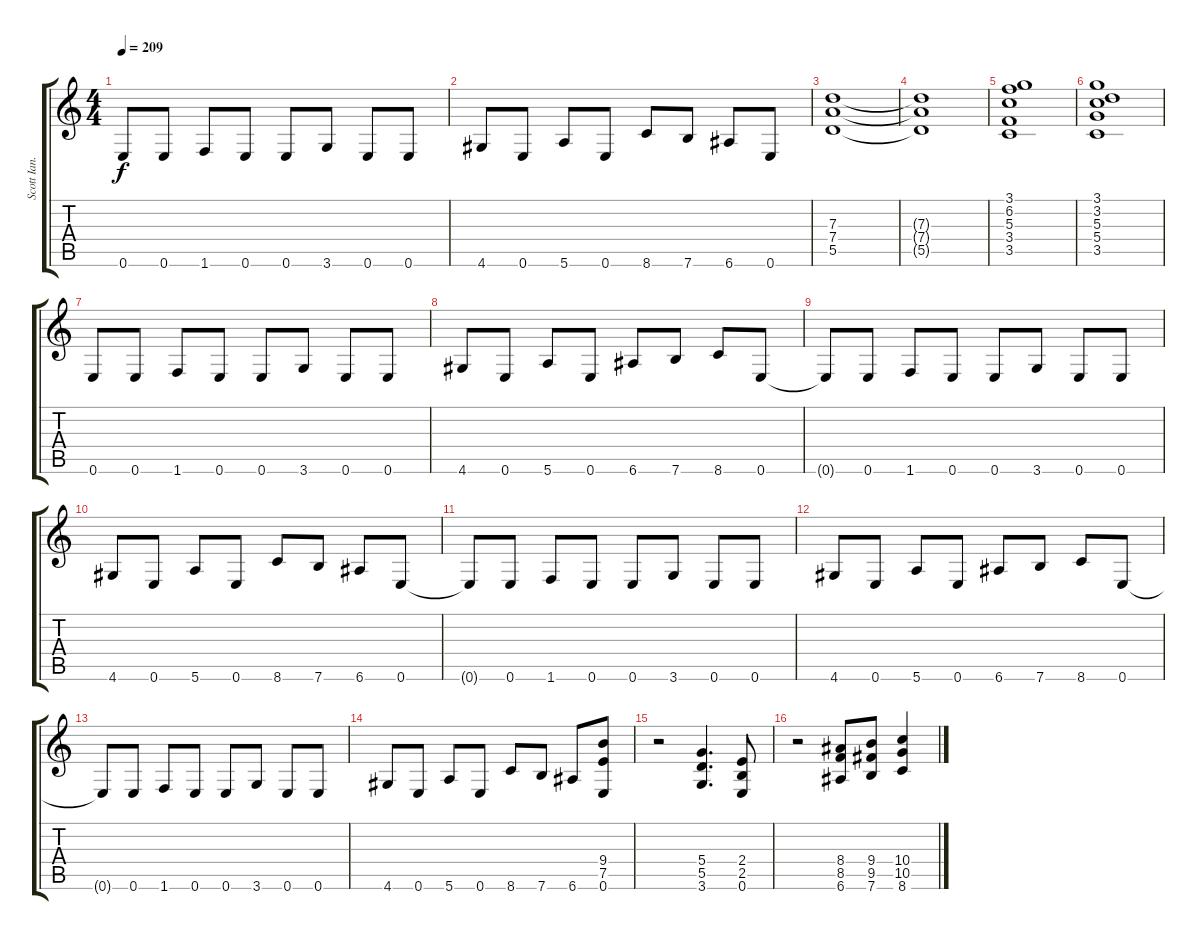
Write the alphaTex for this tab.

\track ("Scott Ian." "Scott Ian.") {solo instrument distortionguitar}
\staff {score tabs}
\tuning (E4 B3 G3 D3 A2 E2) {hide}
\ts (4 4)
\tempo 209
\clef g2
\ks c
0.6{t}.8{dy f} 0.6.8 1.6.8 0.6.8 0.6.8 3.6.8 0.6.8 0.6.8 |
4.6.8 0.6.8 5.6.8 0.6.8 8.6.8 7.6.8 6.6.8 0.6.8 |
(7.3 7.4 5.5).1 |
(7.3{t} 7.4{t} 5.5{t}).1 |
(3.1 6.2 5.3 3.4 3.5).1 |
(3.1 3.2 5.3 5.4 3.5).1 |
0.6.8 0.6.8 1.6.8 0.6.8 0.6.8 3.6.8 0.6.8 0.6.8 |
4.6.8 0.6.8 5.6.8 0.6.8 6.6.8 7.6.8 8.6.8 0.6.8 |
0.6{t}.8 0.6.8 1.6.8 0.6.8 0.6.8 3.6.8 0.6.8 0.6.8 |
4.6.8 0.6.8 5.6.8 0.6.8 8.6.8 7.6.8 6.6.8 0.6.8 |
0.6{t}.8 0.6.8 1.6.8 0.6.8 0.6.8 3.6.8 0.6.8 0.6.8 |
4.6.8 0.6.8 5.6.8 0.6.8 6.6.8 7.6.8 8.6.8 0.6.8 |
0.6{t}.8 0.6.8 1.6.8 0.6.8 0.6.8 3.6.8 0.6.8 0.6.8 |
4.6.8 0.6.8 5.6.8 0.6.8 8.6.8 7.6.8 6.6.8 (9.4 7.5 0.6).8 |
r.2 (5.4 5.5 3.6).4{d} (2.4 2.5 0.6).8 |
r.2 (8.4 8.5 6.6).8 (9.4 9.5 7.6).8 (10.4 10.5 8.6).4
